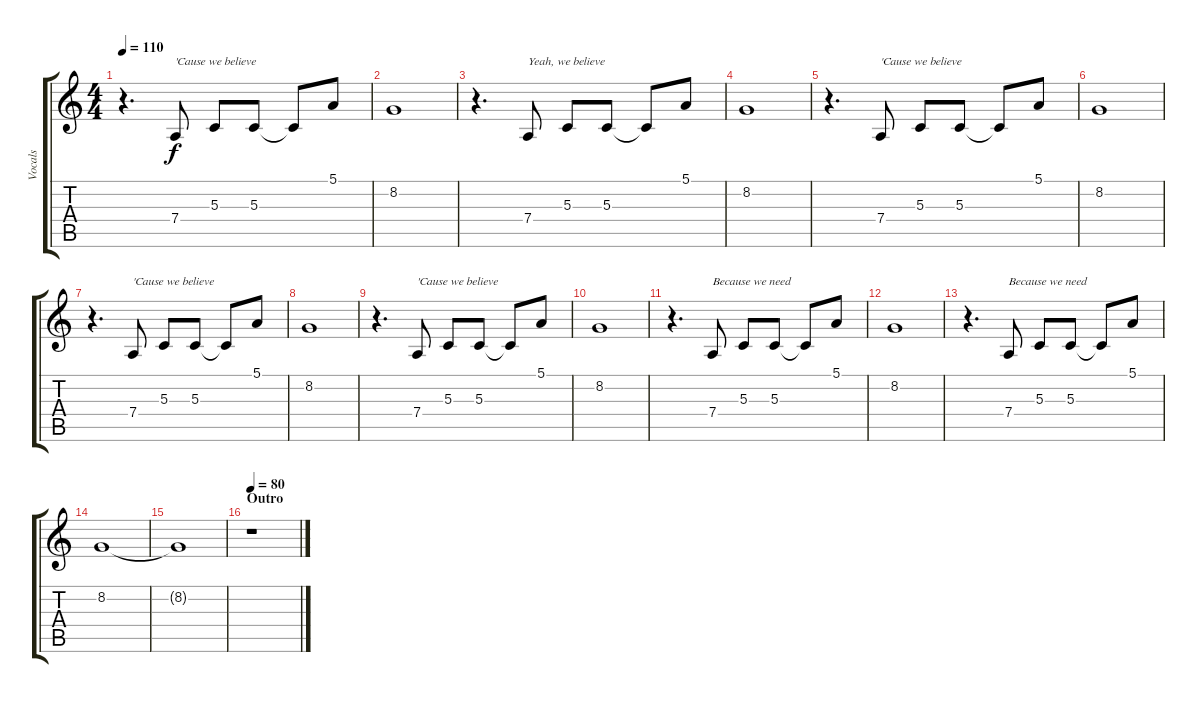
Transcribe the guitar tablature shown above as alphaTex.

\track ("Vocals" "Vocals") {instrument tenorsax}
\staff {score tabs}
\tuning (E4 B3 G3 D3 A2 E2) {hide}
\ts (4 4)
\tempo 110
\clef g2
\ks c
r.4{d dy f} 7.4.8{txt "'Cause we believe"} 5.3.8 5.3.8 5.3{t}.8 5.1.8 |
8.2.1 |
r.4{d} 7.4.8{txt "Yeah, we believe"} 5.3.8 5.3.8 5.3{t}.8 5.1.8 |
8.2.1 |
r.4{d} 7.4.8{txt "'Cause we believe"} 5.3.8 5.3.8 5.3{t}.8 5.1.8 |
8.2.1 |
r.4{d} 7.4.8{txt "'Cause we believe"} 5.3.8 5.3.8 5.3{t}.8 5.1.8 |
8.2.1 |
r.4{d} 7.4.8{txt "'Cause we believe"} 5.3.8 5.3.8 5.3{t}.8 5.1.8 |
8.2.1 |
r.4{d} 7.4.8{txt "Because we need"} 5.3.8 5.3.8 5.3{t}.8 5.1.8 |
8.2.1 |
r.4{d} 7.4.8{txt "Because we need"} 5.3.8 5.3.8 5.3{t}.8 5.1.8 |
8.2.1 |
8.2{t}.1 |
\section ("" "Outro")
\tempo 80
r.1
